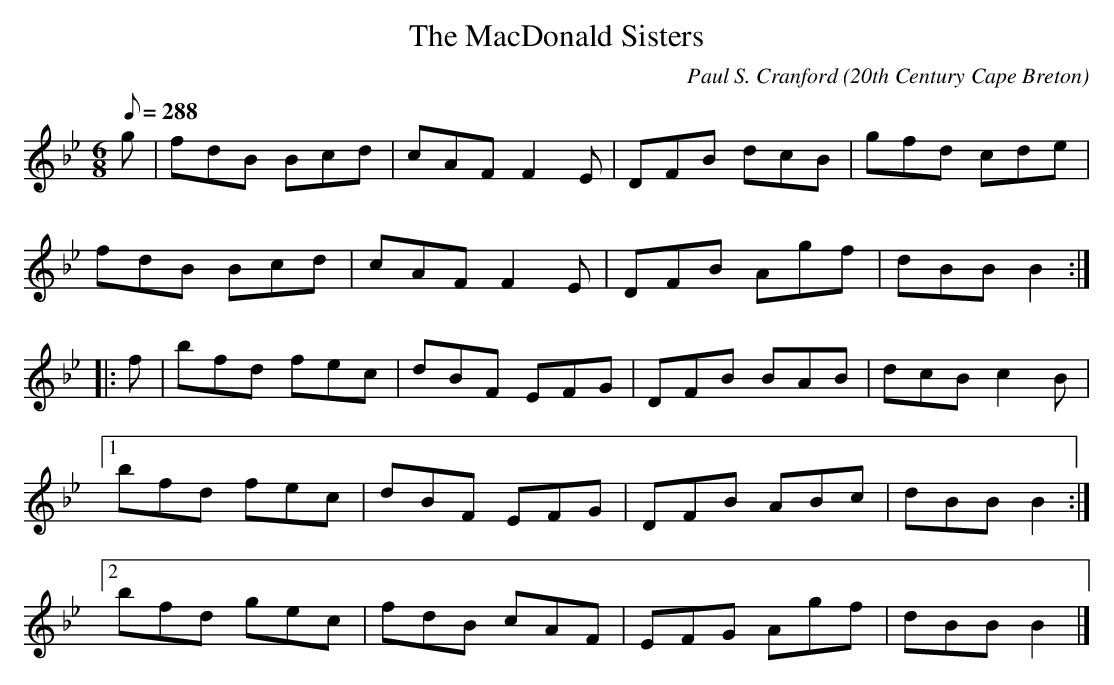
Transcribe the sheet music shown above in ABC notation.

X:1
T:The MacDonald Sisters
C:Paul S. Cranford
O:20th Century Cape Breton
L:1/8
Q:288
M:6/8
K:Bb
g|fdB Bcd|cAF F2 E|DFB dcB|gfd cde|!
fdB Bcd|cAF F2 E|DFB Agf|dBB B2:|!
|:f|bfd fec|dBF EFG|DFB BAB|dcB c2B|!
[1bfd fec|dBF EFG|DFB ABc|dBB B2:|!
[2bfd gec|fdB cAF|EFG Agf|dBB B2|]!
